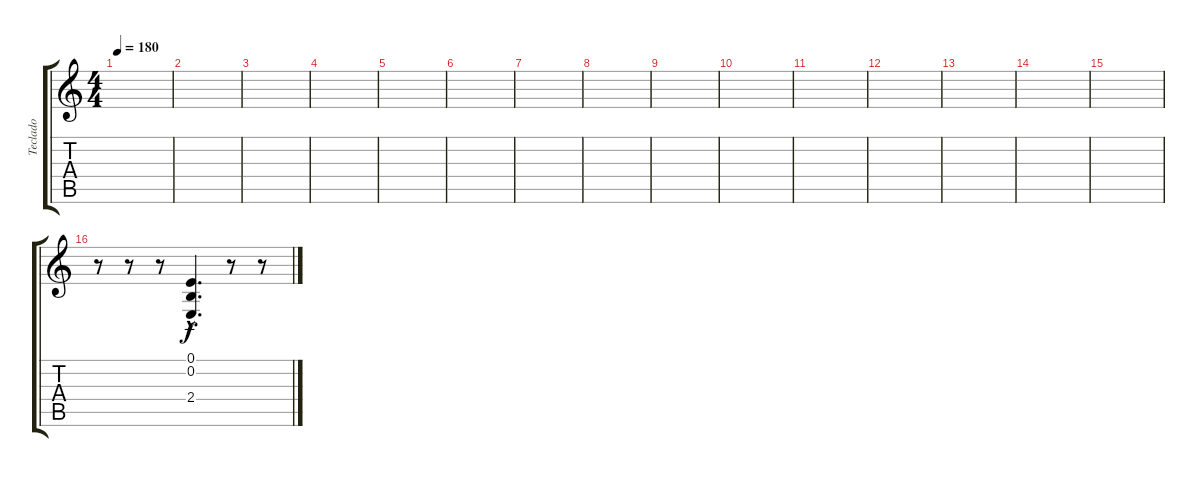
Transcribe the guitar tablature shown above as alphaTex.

\track ("Teclado" "Teclado") {instrument stringensemble1}
\staff {score tabs}
\tuning (E4 B3 G3 D3 A2 E2) {hide}
\ts (4 4)
\tempo 180
\clef g2
\ks c
|
|
|
|
|
|
|
|
|
|
|
|
|
|
|
r.8 r.8 r.8 (0.1{hac} 0.2{hac} 2.4{hac}).4{d} r.8 r.8
